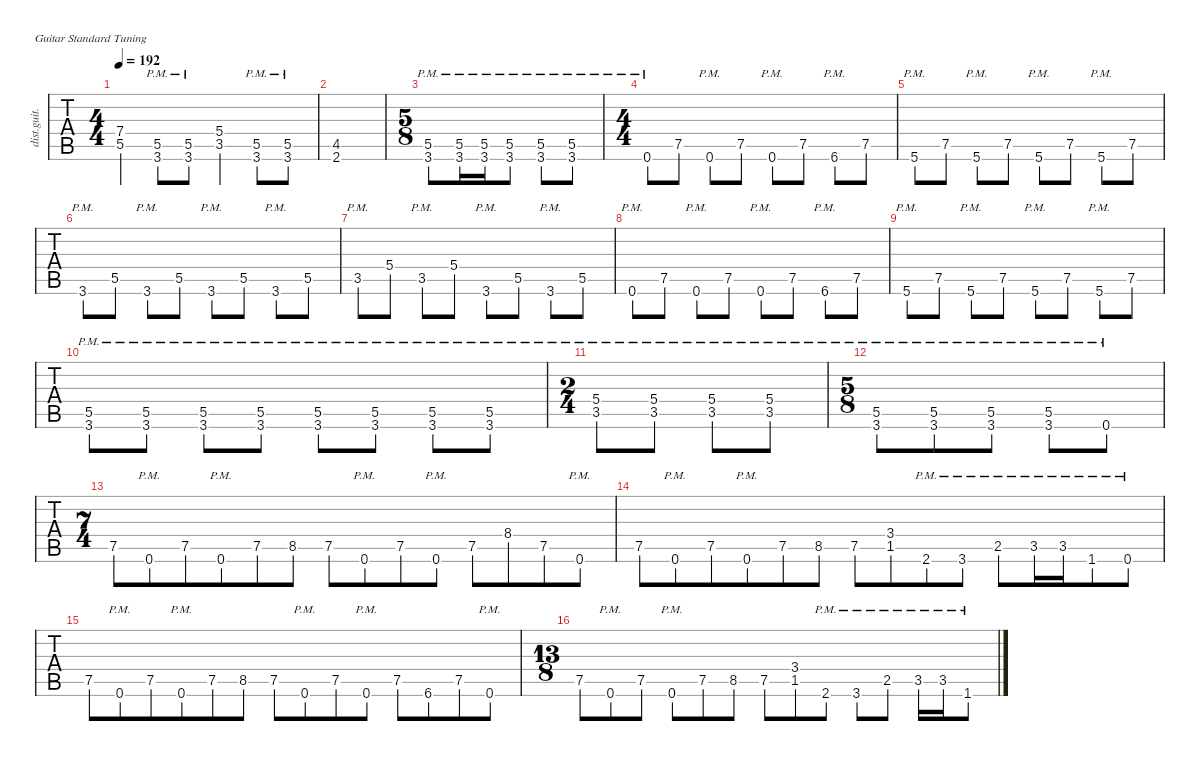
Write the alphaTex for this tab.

\defaultSystemsLayout 4
\hideDynamics
\bracketExtendMode nobrackets
\otherSystemsTrackNameOrientation horizontal
\track ("Rhythm Guitar (Kirk)" "dist.guit.") {defaultSystemsLayout 4 multiBarRest instrument distortionguitar}
\staff {tabs}
\tuning (E4 B3 G3 D3 A2 E2)
\ts (4 4)
\tempo 192
\clef g2
\ks c
(5.5{st} 7.4{st}).4{dy mf} (3.6{pm} 5.5{pm}).8 (3.6{pm} 5.5{pm}).8 (3.5{st} 5.4{st}).4 (3.6{pm} 5.5{pm}).8 (3.6{pm} 5.5{pm}).8 |
(2.6{acc #} 4.5{acc #}).1 |
\ts (5 8)
\beaming (8 3 2)
(3.6{pm} 5.5{pm}).8 (3.6{pm} 5.5{pm}).16 (3.6{pm} 5.5{pm}).16 (3.6{pm} 5.5{pm}).8 (3.6{pm} 5.5{pm}).8 (3.6{pm} 5.5{pm}).8 |
\ts (4 4)
\beaming (8 2 2 2 2)
0.6{pm}.8 7.5.8 0.6{pm}.8 7.5.8 0.6{pm}.8 7.5.8 6.6{pm acc #}.8 7.5.8 |
5.6{pm}.8 7.5.8 5.6{pm}.8 7.5.8 5.6{pm}.8 7.5.8 5.6{pm}.8 7.5.8 |
3.6{pm}.8 5.5.8 3.6{pm}.8 5.5.8 3.6{pm}.8 5.5.8 3.6{pm}.8 5.5.8 |
3.5{pm}.8 5.4.8 3.5{pm}.8 5.4.8 3.6{pm}.8 5.5.8 3.6{pm}.8 5.5.8 |
0.6{pm}.8 7.5.8 0.6{pm}.8 7.5.8 0.6{pm}.8 7.5.8 6.6{pm acc #}.8 7.5.8 |
5.6{pm}.8 7.5.8 5.6{pm}.8 7.5.8 5.6{pm}.8 7.5.8 5.6{pm}.8 7.5.8 |
(3.6{pm} 5.5{pm}).8 (3.6{pm} 5.5{pm}).8 (3.6{pm} 5.5{pm}).8 (3.6{pm} 5.5{pm}).8 (3.6{pm} 5.5{pm}).8 (3.6{pm} 5.5{pm}).8 (3.6{pm} 5.5{pm}).8 (3.6{pm} 5.5{pm}).8 |
\ts (2 4)
\beaming (8 2 2)
(3.5{pm} 5.4{pm}).8 (3.5{pm} 5.4{pm}).8 (3.5{pm} 5.4{pm}).8 (3.5{pm} 5.4{pm}).8 |
\ts (5 8)
\beaming (8 3 2)
(3.6{pm} 5.5{pm}).8 (3.6{pm} 5.5{pm}).8 (3.6{pm} 5.5{pm}).8 (3.6{pm} 5.5{pm}).8 0.6{pm}.8 |
\ts (7 4)
\beaming (8 6 4 4)
7.5.8 0.6{pm}.8 7.5.8 0.6{pm}.8 7.5.8 8.5.8 7.5.8 0.6{pm}.8 7.5.8 0.6{pm}.8 7.5.8 8.4{acc #}.8 7.5.8 0.6{pm}.8 |
7.5.8 0.6{pm}.8 7.5.8 0.6{pm}.8 7.5.8 8.5.8 7.5.8 (1.5{acc #} 3.4).8 2.6{pm acc #}.8 3.6{pm}.8 2.5{pm}.8 3.5{pm}.16 3.5{pm}.16 1.6{pm}.8 0.6{pm}.8 |
7.5.8 0.6{pm}.8 7.5.8 0.6{pm}.8 7.5.8 8.5.8 7.5.8 0.6{pm}.8 7.5.8 0.6{pm}.8 7.5.8 6.6{acc #}.8 7.5.8 0.6{pm}.8 |
\ts (13 8)
\beaming (8 3 3 3 2 2)
7.5.8 0.6{pm}.8 7.5.8 0.6{pm}.8 7.5.8 8.5.8 7.5.8 (1.5{acc #} 3.4).8 2.6{pm acc #}.8 3.6{pm}.8 2.5{pm}.8 3.5{pm}.16 3.5{pm}.16 1.6{pm}.8
